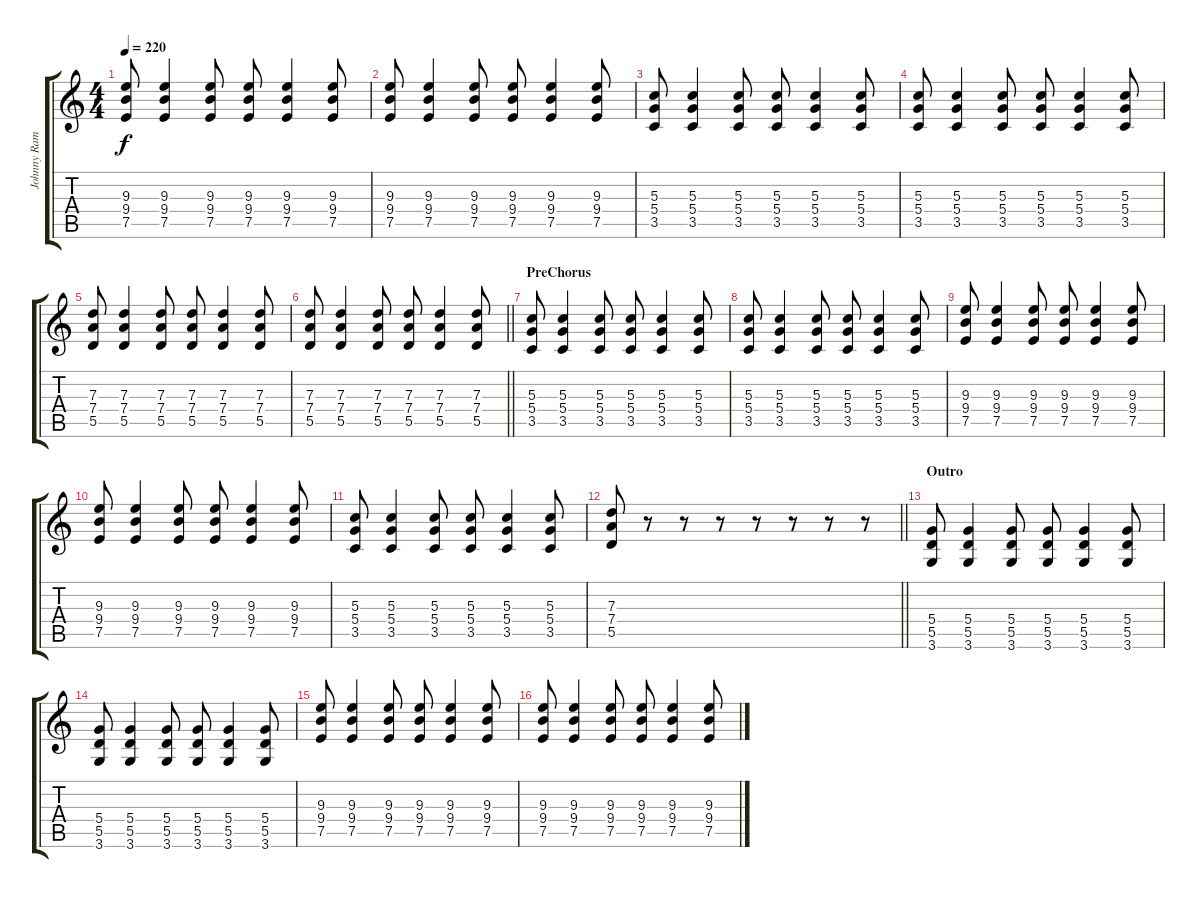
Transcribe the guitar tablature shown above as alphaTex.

\track ("Johnny Ramone" "Johnny Ram") {instrument overdrivenguitar}
\staff {score tabs}
\tuning (E4 B3 G3 D3 A2 E2) {hide}
\ts (4 4)
\tempo 220
\clef g2
\ks c
(9.3 9.4 7.5).8{dy f} (9.3 9.4 7.5).4 (9.3 9.4 7.5).8 (9.3 9.4 7.5).8 (9.3 9.4 7.5).4 (9.3 9.4 7.5).8 |
(9.3 9.4 7.5).8 (9.3 9.4 7.5).4 (9.3 9.4 7.5).8 (9.3 9.4 7.5).8 (9.3 9.4 7.5).4 (9.3 9.4 7.5).8 |
(5.3 5.4 3.5).8 (5.3 5.4 3.5).4 (5.3 5.4 3.5).8 (5.3 5.4 3.5).8 (5.3 5.4 3.5).4 (5.3 5.4 3.5).8 |
(5.3 5.4 3.5).8 (5.3 5.4 3.5).4 (5.3 5.4 3.5).8 (5.3 5.4 3.5).8 (5.3 5.4 3.5).4 (5.3 5.4 3.5).8 |
(7.3 7.4 5.5).8 (7.3 7.4 5.5).4 (7.3 7.4 5.5).8 (7.3 7.4 5.5).8 (7.3 7.4 5.5).4 (7.3 7.4 5.5).8 |
\barLineRight lightlight
(7.3 7.4 5.5).8 (7.3 7.4 5.5).4 (7.3 7.4 5.5).8 (7.3 7.4 5.5).8 (7.3 7.4 5.5).4 (7.3 7.4 5.5).8 |
\section ("" "PreChorus")
(5.3 5.4 3.5).8 (5.3 5.4 3.5).4 (5.3 5.4 3.5).8 (5.3 5.4 3.5).8 (5.3 5.4 3.5).4 (5.3 5.4 3.5).8 |
(5.3 5.4 3.5).8 (5.3 5.4 3.5).4 (5.3 5.4 3.5).8 (5.3 5.4 3.5).8 (5.3 5.4 3.5).4 (5.3 5.4 3.5).8 |
(9.3 9.4 7.5).8 (9.3 9.4 7.5).4 (9.3 9.4 7.5).8 (9.3 9.4 7.5).8 (9.3 9.4 7.5).4 (9.3 9.4 7.5).8 |
(9.3 9.4 7.5).8 (9.3 9.4 7.5).4 (9.3 9.4 7.5).8 (9.3 9.4 7.5).8 (9.3 9.4 7.5).4 (9.3 9.4 7.5).8 |
(5.3 5.4 3.5).8 (5.3 5.4 3.5).4 (5.3 5.4 3.5).8 (5.3 5.4 3.5).8 (5.3 5.4 3.5).4 (5.3 5.4 3.5).8 |
\barLineRight lightlight
(7.3 7.4 5.5).8 r.8 r.8 r.8 r.8 r.8 r.8 r.8 |
\section ("" "Outro")
(5.4 5.5 3.6).8 (5.4 5.5 3.6).4 (5.4 5.5 3.6).8 (5.4 5.5 3.6).8 (5.4 5.5 3.6).4 (5.4 5.5 3.6).8 |
(5.4 5.5 3.6).8 (5.4 5.5 3.6).4 (5.4 5.5 3.6).8 (5.4 5.5 3.6).8 (5.4 5.5 3.6).4 (5.4 5.5 3.6).8 |
(9.3 9.4 7.5).8 (9.3 9.4 7.5).4 (9.3 9.4 7.5).8 (9.3 9.4 7.5).8 (9.3 9.4 7.5).4 (9.3 9.4 7.5).8 |
(9.3 9.4 7.5).8 (9.3 9.4 7.5).4 (9.3 9.4 7.5).8 (9.3 9.4 7.5).8 (9.3 9.4 7.5).4 (9.3 9.4 7.5).8
